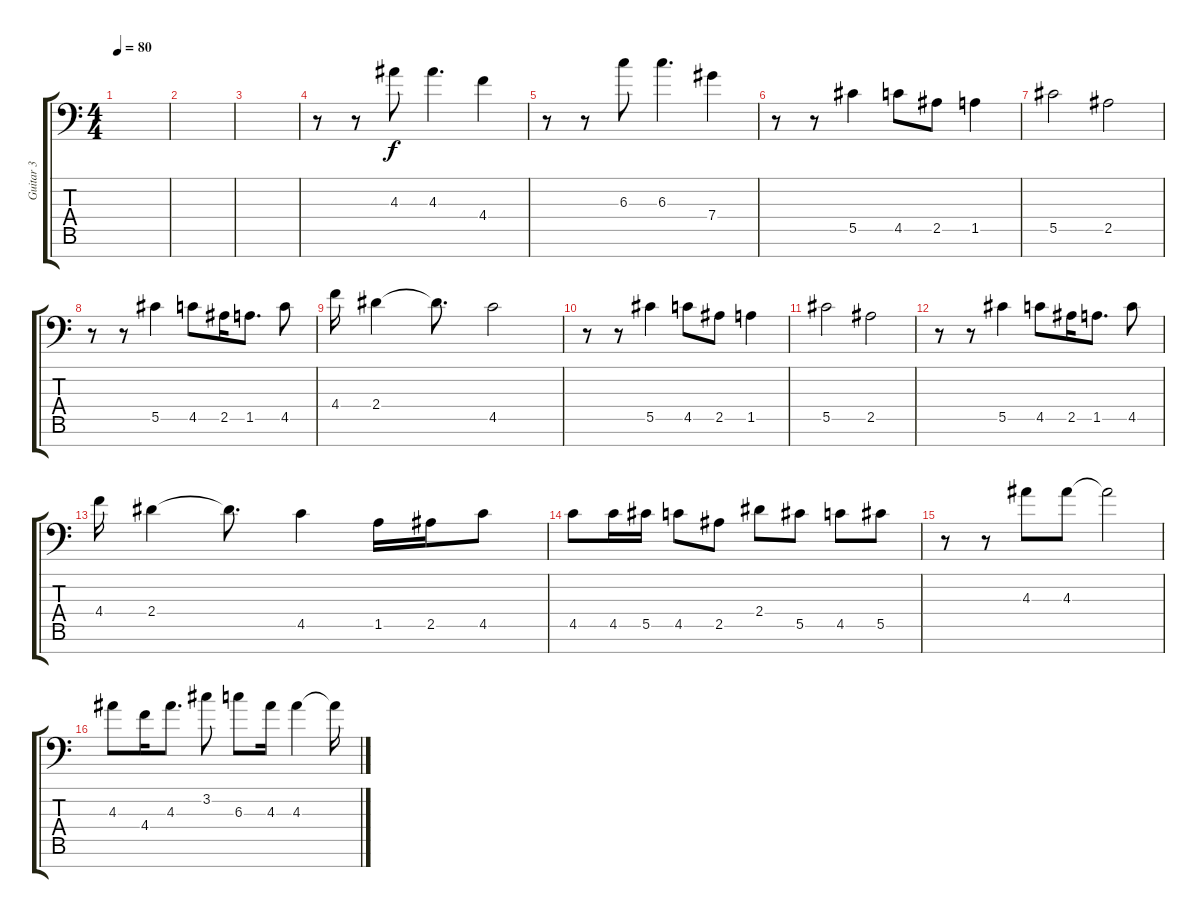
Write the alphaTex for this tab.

\track ("Guitar 3" "Guitar 3") {instrument distortionguitar}
\staff {score tabs}
\tuning (Eb4 Bb3 Gb3 Db3 Ab2 Eb2 Bb1) {hide}
\ts (4 4)
\tempo 80
\clef f4
\ks c
|
|
|
r.8 r.8 4.3.8 4.3.4{d} 4.4.4 |
r.8 r.8 6.3.8 6.3.4{d} 7.4.4 |
r.8 r.8 5.5.4 4.5.8 2.5.8 1.5.4 |
5.5.2 2.5.2 |
r.8 r.8 5.5.4 4.5.8 2.5.16 1.5.8{d} 4.5.8 |
4.4.16 2.4.4 2.4{t}.8{d} 4.5.2 |
r.8 r.8 5.5.4 4.5.8 2.5.8 1.5.4 |
5.5.2 2.5.2 |
r.8 r.8 5.5.4 4.5.8 2.5.16 1.5.8{d} 4.5.8 |
4.4.16 2.4.4 2.4{t}.8{d} 4.5.4 1.5.16 2.5.16 4.5.8 |
4.5.8 4.5.16 5.5.16 4.5.8 2.5.8 2.4.8 5.5.8 4.5.8 5.5.8 |
r.8 r.8 4.3.8 4.3.8 4.3{t}.2 |
4.3.8 4.4.16 4.3.8{d} 3.2.8 6.3.8 4.3.16 4.3.4 4.3{t}.16
